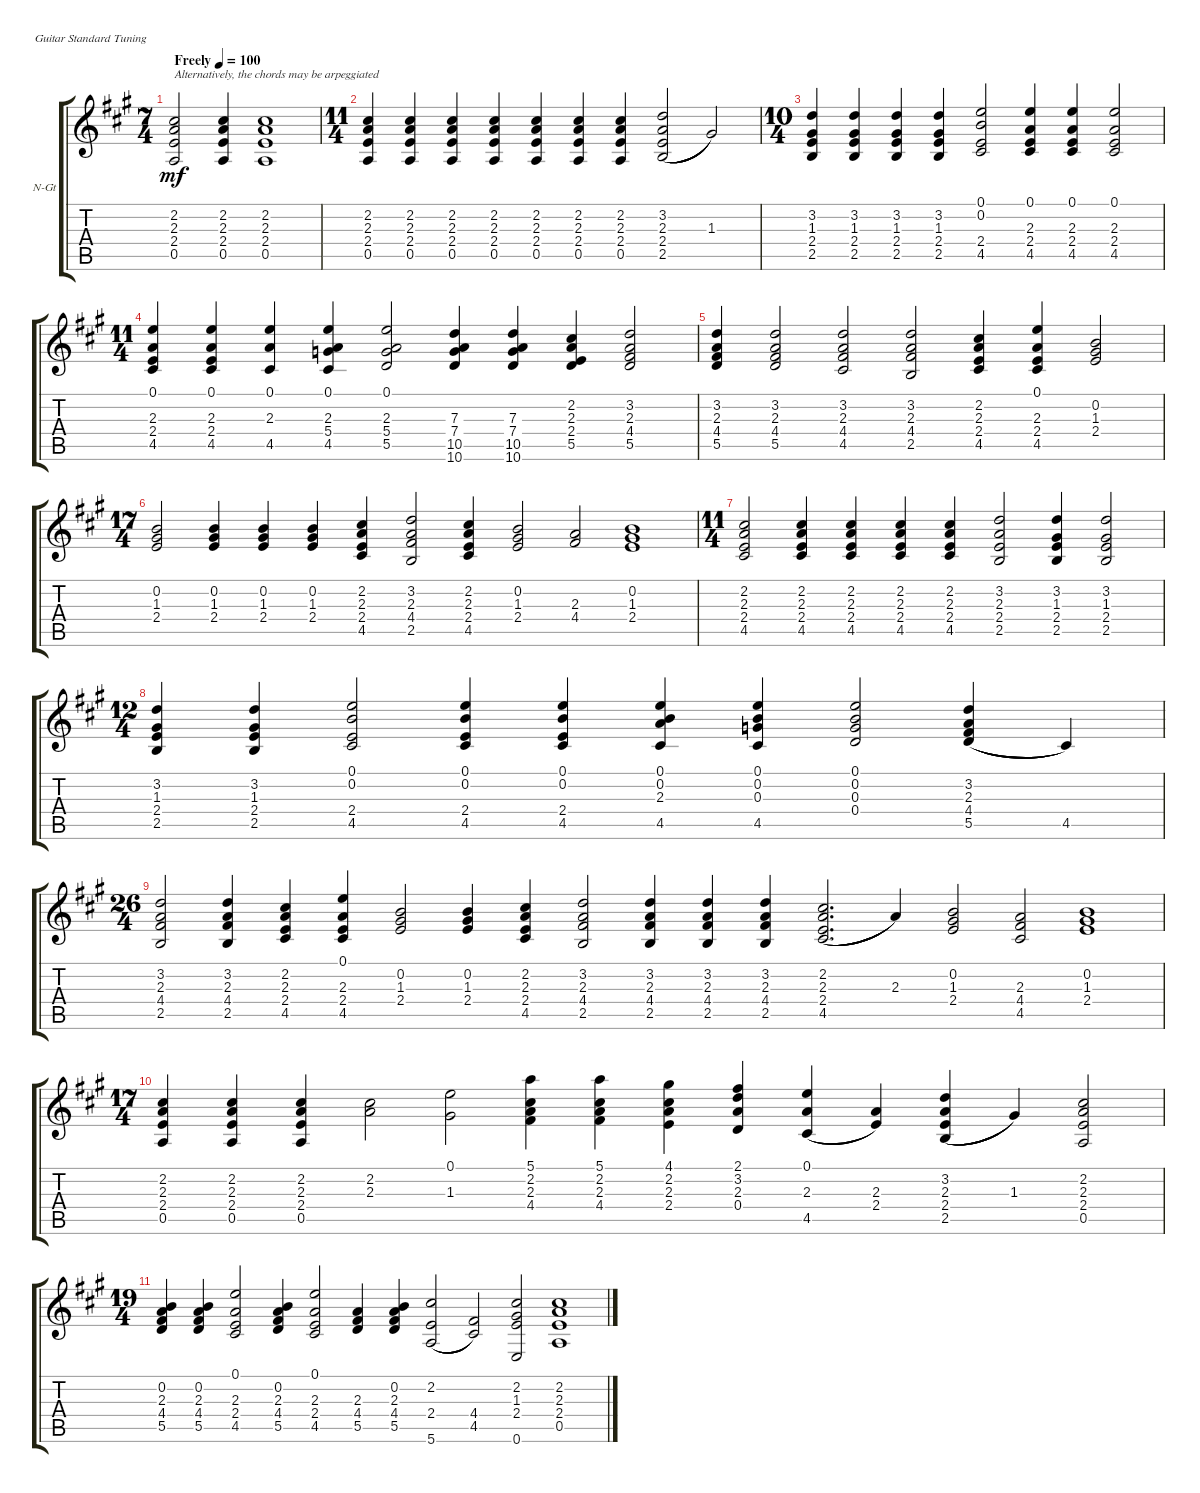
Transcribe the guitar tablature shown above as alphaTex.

\defaultSystemsLayout 4
\bracketExtendMode groupsimilarinstruments
\firstSystemTrackNameOrientation horizontal
\otherSystemsTrackNameOrientation horizontal
\track ("Nylon Guitar" "N-Gt") {instrument acousticguitarnylon}
\staff {score tabs}
\tuning (E4 B3 G3 D3 A2 E2)
\ts (7 4)
\tempo (100 "Freely")
\clef g2
\ks a
(2.2 2.3 0.5 2.4).2{txt "Alternatively, the chords may be arpeggiated" dy mf instrument acousticguitarnylon} (2.2 2.3 2.4 0.5).4 (0.5 2.4 2.3 2.2).1 |
\ts (11 4)
\beaming (8 6 6 1 5 4)
(2.2 2.3 2.4 0.5).4 (2.2 2.3 2.4 0.5).4 (2.2 2.3 2.4 0.5).4 (2.2 2.3 2.4 0.5).4 (2.2 2.3 2.4 0.5).4 (2.2 2.3 2.4 0.5).4 (2.2 2.3 2.4 0.5).4 (3.2 2.3 2.4 2.5).2{legatoorigin} 1.3.2 |
\ts (10 4)
(3.2 1.3 2.4 2.5).4 (3.2 1.3 2.4 2.5).4 (3.2 1.3 2.4 2.5).4 (3.2 1.3 2.4 2.5).4 (0.1 0.2 2.4 4.5).2 (0.1 2.3 2.4 4.5).4 (0.1 2.3 2.4 4.5).4 (0.1 2.3 2.4 4.5).2 |
\ts (11 4)
(0.1 2.3 2.4 4.5).4 (0.1 2.3 2.4 4.5).4 (0.1 2.3 4.5).4 (0.1 2.3 5.4 4.5).4 (0.1 2.3 5.4 5.5).2 (7.3 7.4 10.5 10.6).4 (7.3 7.4 10.5 10.6).4 (2.2 2.3 2.4 5.5).4 (3.2 2.3 4.4 5.5).2 |
(3.2 2.3 4.4 5.5).4 (5.5 4.4 2.3 3.2).2 (3.2 2.3 4.4 4.5).2 (3.2 2.3 4.4 2.5).2 (2.2 2.3 2.4 4.5).4 (0.1 2.3 2.4 4.5).4 (0.2 1.3 2.4).2 |
\ts (17 4)
(0.2 1.3 2.4).2 (0.2 1.3 2.4).4 (0.2 1.3 2.4).4 (0.2 1.3 2.4).4 (2.2 2.3 2.4 4.5).4 (3.2 2.3 4.4 2.5).2 (2.2 2.3 2.4 4.5).4 (0.2 1.3 2.4).2 (2.3 4.4).2 (0.2 1.3 2.4).1 |
\ts (11 4)
(2.2 2.3 2.4 4.5).2 (2.2 2.3 2.4 4.5).4 (2.2 2.3 2.4 4.5).4 (2.2 2.3 2.4 4.5).4 (2.2 2.3 2.4 4.5).4 (3.2 2.3 2.4 2.5).2 (3.2 1.3 2.4 2.5).4 (3.2 1.3 2.4 2.5).2 |
\ts (12 4)
(3.2 1.3 2.4 2.5).4 (3.2 1.3 2.4 2.5).4 (0.1 0.2 2.4 4.5).2 (0.1 0.2 2.4 4.5).4 (0.1 0.2 2.4 4.5).4 (0.1 0.2 2.3 4.5).4 (0.1 0.2 0.3 4.5).4 (0.1 0.2 0.3 0.4).2 (3.2 2.3 4.4 5.5).4{legatoorigin} 4.5.4 |
\ts (26 4)
(3.2 2.3 4.4 2.5).2 (3.2 2.3 4.4 2.5).4 (2.2 2.3 2.4 4.5).4 (0.1 2.3 2.4 4.5).4 (0.2 1.3 2.4).2 (0.2 1.3 2.4).4 (2.2 2.3 2.4 4.5).4 (3.2 2.3 4.4 2.5).2 (3.2 2.3 4.4 2.5).4 (3.2 2.3 4.4 2.5).4 (3.2 2.3 4.4 2.5).4 (2.2 2.3 2.4 4.5).2{d legatoorigin} 2.3.4 (0.2 1.3 2.4).2 (2.3 4.4 4.5).2 (0.2 1.3 2.4).1 |
\ts (17 4)
(2.2 2.3 2.4 0.5).4 (2.2 2.3 2.4 0.5).4 (2.2 2.3 2.4 0.5).4 (2.2 2.3).2 (0.1 1.3).2 (5.1 2.2 2.3 4.4).4 (5.1 2.2 2.3 4.4).4 (4.1 2.2 2.3 2.4).4 (2.1 3.2 2.3 0.4).4 (0.1 2.3 4.5).4{legatoorigin} (2.3 2.4).4 (3.2 2.3 2.4 2.5).4{legatoorigin} 1.3.4 (2.2 2.3 2.4 0.5).2 |
\ts (19 4)
(0.2 2.3 4.4 5.5).4 (0.2 2.3 4.4 5.5).4 (0.1 2.3 2.4 4.5).2 (0.2 2.3 4.4 5.5).4 (0.1 2.3 2.4 4.5).2 (2.3 4.4 5.5).4 (0.2 2.3 4.4 5.5).4 (2.2 2.4 5.6).2{legatoorigin} (4.4 4.5).2 (2.2 1.3 2.4 0.6).2 (2.2 2.3 2.4 0.5).1
